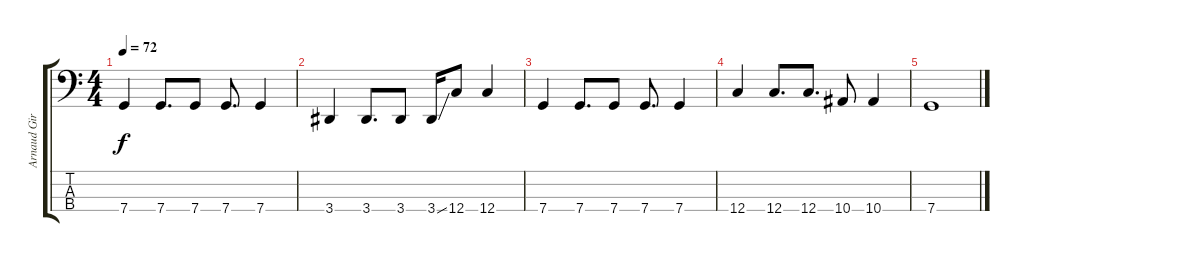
\track ("Arnaud Giroux" "Arnaud Gir") {instrument electricbassfinger}
\staff {score tabs}
\tuning (F2 C2 G1 C1) {hide}
\ts (4 4)
\tempo 72
\clef f4
\ks c
7.4.4{dy f} 7.4.8{d} 7.4.8 7.4.8{d} 7.4.4 |
3.4.4 3.4.8{d} 3.4.8 3.4{ss}.16 12.4.8 12.4.4 |
7.4.4 7.4.8{d} 7.4.8 7.4.8{d} 7.4.4 |
12.4.4 12.4.8{d} 12.4.8{d} 10.4.8 10.4.4 |
7.4.1
